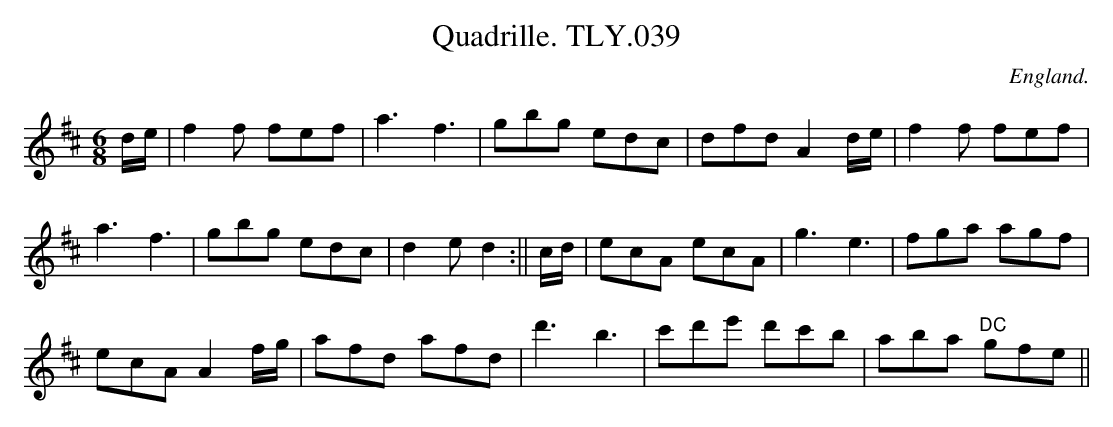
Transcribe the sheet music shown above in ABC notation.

X:1
T:Quadrille. TLY.039
M:6/8
L:1/8
O:England.
K:D
d/2e/2|f2f fef|a3f3| gbg edc| dfd A2 d/2e/2|f2f fef|!
a3f3| gbg edc|d2e d2:||c/2d/2|ecA ecA| g3 e3| fga agf|!
 ecA A2 f/2g/2| afd afd| d'3 b3|c'd'e' d'c'b|aba"DC" gfe||
